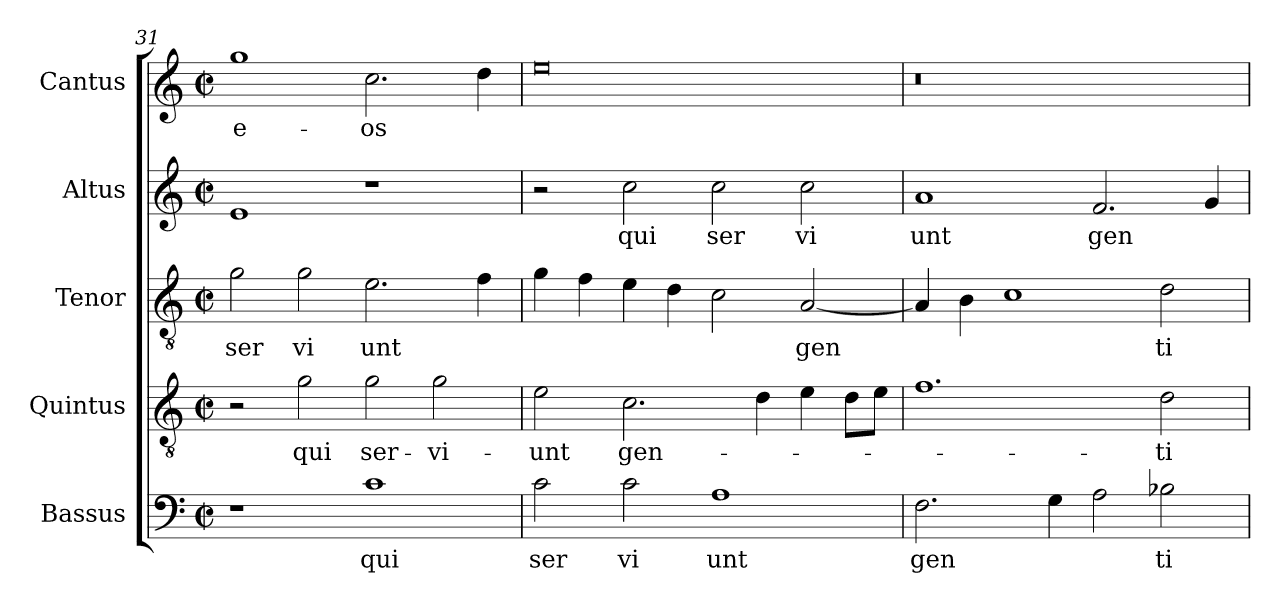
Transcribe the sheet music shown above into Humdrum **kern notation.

**kern	**text	**kern	**text	**kern	**text	**kern	**text	**kern	**text
*part5	*part5	*part4	*part4	*part3	*part3	*part2	*part2	*part1	*part1
*staff5	*staff5	*staff4	*staff4	*staff3	*staff3	*staff2	*staff2	*staff1	*staff1
*I"Bassus	*	*I"Quintus	*	*I"Tenor	*	*I"Altus	*	*I"Cantus	*
*clefF4	*	*clefGv2	*	*clefGv2	*	*clefG2	*	*clefG2	*
*M2/2	*	*M2/2	*	*M2/2	*	*M2/2	*	*M2/2	*
*met(c|)	*	*met(c|)	*	*met(c|)	*	*met(c|)	*	*met(c|)	*
=31	=31	=31	=31	=31	=31	=31	=31	=31	=31
!	!	!	!	!	!LO:LY:b:cj	!	!	!	!LO:LY:b:cj
1r	.	2r	.	2g\	ser	1e	.	1gg	e-
!	!	!	!LO:LY:b:cj	!	!LO:LY:b:cj	!	!	!	!
.	.	2g\	qui	2g\	vi	.	.	.	.
!	!LO:LY:b:cj	!	!LO:LY:b:cj	!	!LO:LY:b	!	!	!	!LO:LY:b:cj
1c	qui	2g\	ser-	2.e\	unt	1r	.	2.cc\	-os
!	!	!	!LO:LY:b:cj	!	!	!	!	!	!
.	.	2g\	-vi-	.	.	.	.	.	.
.	.	.	.	4f\	.	.	.	4dd\	.
=32	=32	=32	=32	=32	=32	=32	=32	=32	=32
!	!LO:LY:b:cj	!	!LO:LY:b:cj	!	!	!	!	!	!
2c\	ser	2e\	-unt	4g\	.	2r	.	0ee	.
.	.	.	.	4f\	.	.	.	.	.
!	!LO:LY:b:cj	!	!LO:LY:b	!	!	!	!LO:LY:b:cj	!	!
2c\	vi	2.c\	gen-	4e\	.	2cc\	qui	.	.
.	.	.	.	4d\	.	.	.	.	.
!	!LO:LY:b:cj	!	!	!	!	!	!LO:LY:b:cj	!	!
1A	unt	.	.	2c\	.	2cc\	ser	.	.
.	.	4d\	.	.	.	.	.	.	.
!	!	!	!	!	!LO:LY:b	!	!LO:LY:b:cj	!	!
.	.	4e\	.	[<2A/	gen	2cc\	vi	.	.
.	.	8d\L	.	.	.	.	.	.	.
.	.	8e\J	.	.	.	.	.	.	.
=33	=33	=33	=33	=33	=33	=33	=33	=33	=33
!	!LO:LY:b	!	!	!	!	!	!LO:LY:b:cj	!	!
2.F\	gen	1.f	.	4A/]	.	1a	unt	0r	.
.	.	.	.	4B\	.	.	.	.	.
.	.	.	.	1c	.	.	.	.	.
4G\	.	.	.	.	.	.	.	.	.
!	!	!	!	!	!	!	!LO:LY:b	!	!
2A\	.	.	.	.	.	2.f/	gen	.	.
!	!LO:LY:b:cj	!	!LO:LY:b:cj	!	!LO:LY:b:cj	!	!	!	!
2B-\	ti	2d\	-ti-	2d\	ti	.	.	.	.
.	.	.	.	.	.	4g/	.	.	.
=	=	=	=	=	=	=	=	=	=
*-	*-	*-	*-	*-	*-	*-	*-	*-	*-
